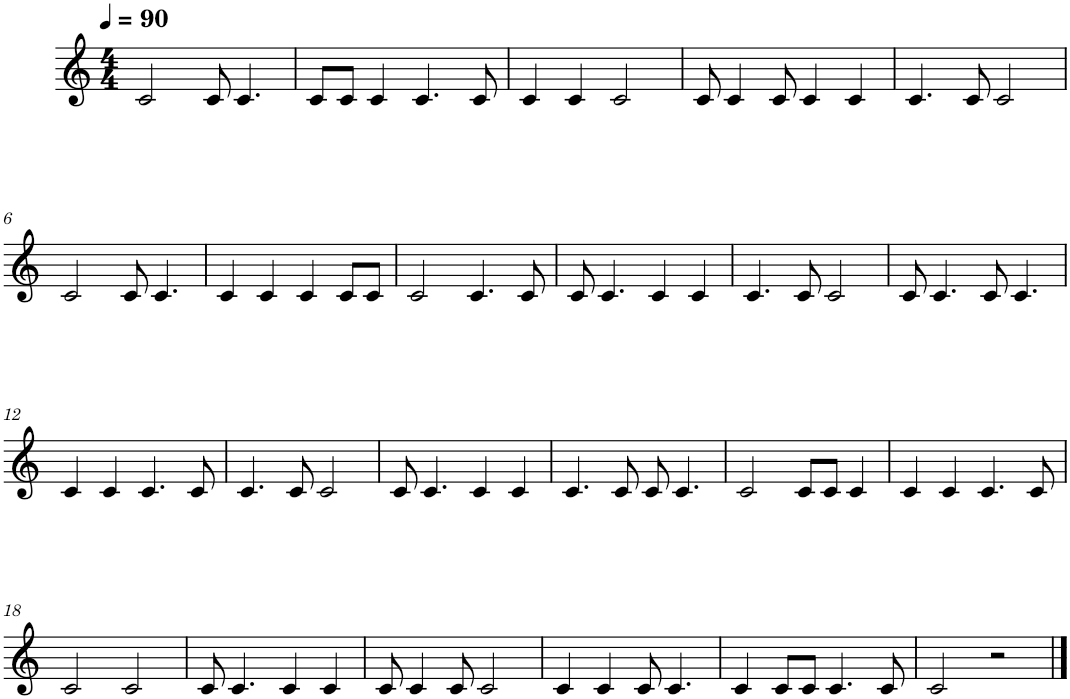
**kern
*part1
*staff1
*I"Piano
*I'Pno.
*clefG2
*k[]
*M4/4
*MM90
=1
2c/
8c/
4.c/
=2
8c/L
8c/J
4c/
4.c/
8c/
=3
4c/
4c/
2c/
=4
8c/
4c/
8c/
4c/
4c/
=5
4.c/
8c/
2c/
!!LO:LB:g=z
=6
2c/
8c/
4.c/
=7
4c/
4c/
4c/
8c/L
8c/J
=8
2c/
4.c/
8c/
=9
8c/
4.c/
4c/
4c/
=10
4.c/
8c/
2c/
=11
8c/
4.c/
8c/
4.c/
!!LO:LB:g=z
=12
4c/
4c/
4.c/
8c/
=13
4.c/
8c/
2c/
=14
8c/
4.c/
4c/
4c/
=15
4.c/
8c/
8c/
4.c/
=16
2c/
8c/L
8c/J
4c/
=17
4c/
4c/
4.c/
8c/
!!LO:LB:g=z
=18
2c/
2c/
=19
8c/
4.c/
4c/
4c/
=20
8c/
4c/
8c/
2c/
=21
4c/
4c/
8c/
4.c/
=22
4c/
8c/L
8c/J
4.c/
8c/
=23
2c/
2r
==
*-
